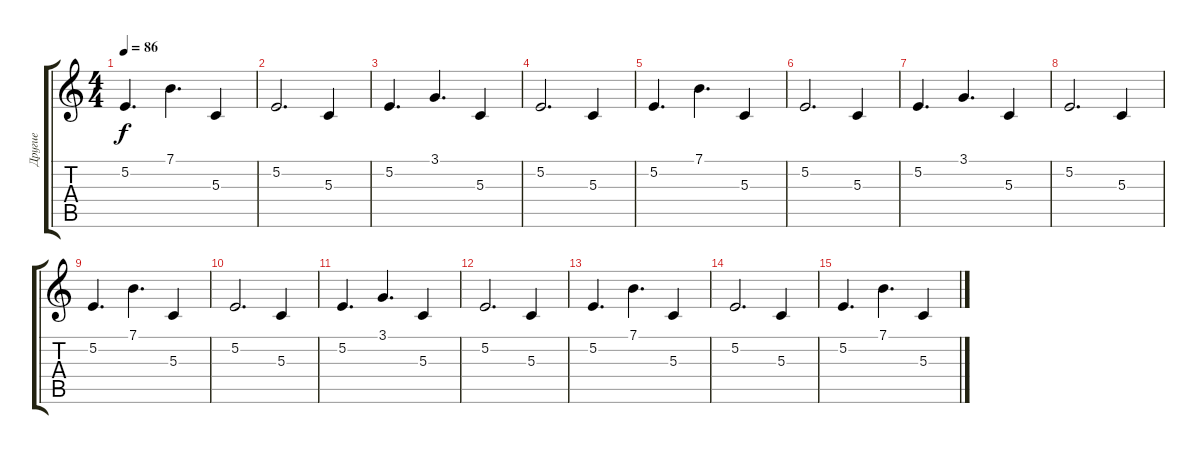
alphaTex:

\track ("Другие" "Другие") {instrument synthstrings2}
\staff {score tabs}
\tuning (E4 B3 G3 D3 A2 E2) {hide}
\ts (4 4)
\tempo 86
\clef g2
\ks c
5.2.4{d dy f} 7.1.4{d} 5.3.4 |
5.2.2{d} 5.3.4 |
5.2.4{d} 3.1.4{d} 5.3.4 |
5.2.2{d} 5.3.4 |
5.2.4{d} 7.1.4{d} 5.3.4 |
5.2.2{d} 5.3.4 |
5.2.4{d} 3.1.4{d} 5.3.4 |
5.2.2{d} 5.3.4 |
5.2.4{d} 7.1.4{d} 5.3.4 |
5.2.2{d} 5.3.4 |
5.2.4{d} 3.1.4{d} 5.3.4 |
5.2.2{d} 5.3.4 |
5.2.4{d} 7.1.4{d} 5.3.4 |
5.2.2{d} 5.3.4 |
5.2.4{d} 7.1.4{d} 5.3.4
